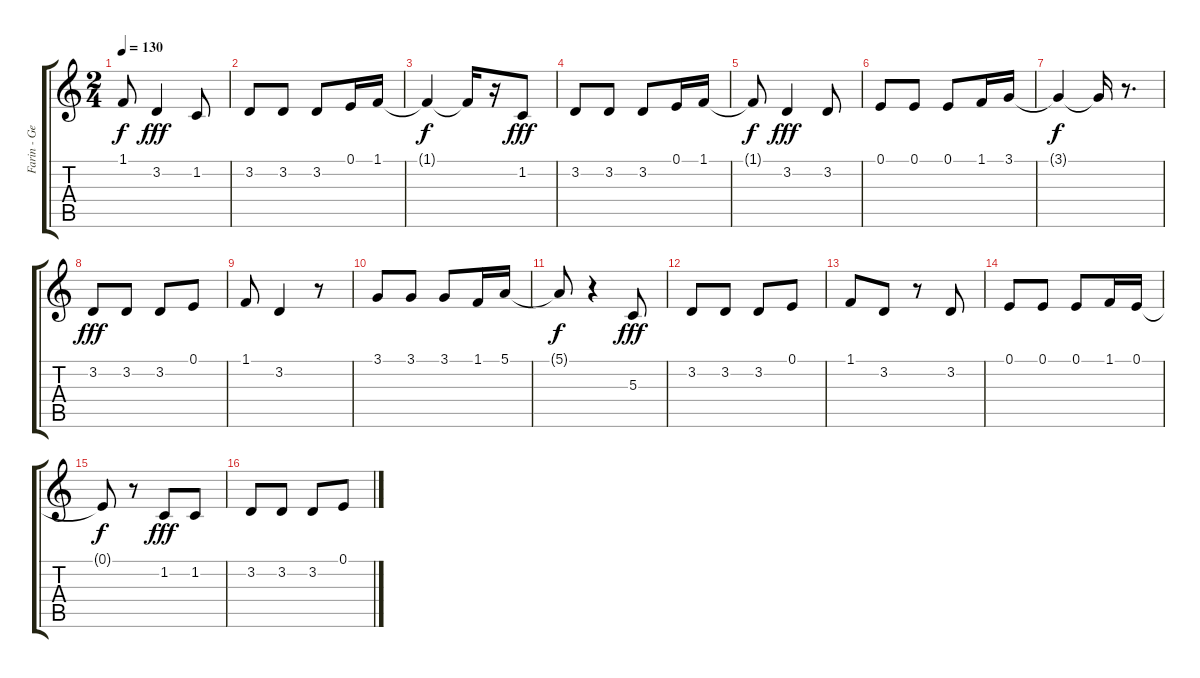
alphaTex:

\track ("Farin - Gesang" "Farin - Ge") {instrument tenorsax}
\staff {score tabs}
\tuning (E4 B3 G3 D3 A2 E2) {hide}
\ts (2 4)
\tempo 130
\clef g2
\ks c
1.1{t}.8{dy f} 3.2.4{dy fff} 1.2.8 |
3.2.8 3.2.8 3.2.8 0.1.16 1.1.16 |
1.1{t}.4{dy f} 1.1{t}.16 r.16 1.2.8{dy fff} |
3.2.8 3.2.8 3.2.8 0.1.16 1.1.16 |
1.1{t}.8{dy f} 3.2.4{dy fff} 3.2.8 |
0.1.8 0.1.8 0.1.8 1.1.16 3.1.16 |
3.1{t}.4{dy f} 3.1{t}.16 r.8{d} |
3.2.8{dy fff} 3.2.8 3.2.8 0.1.8 |
1.1.8 3.2.4 r.8 |
3.1.8 3.1.8 3.1.8 1.1.16 5.1.16 |
5.1{t}.8{dy f} r.4 5.3.8{dy fff} |
3.2.8 3.2.8 3.2.8 0.1.8 |
1.1.8 3.2.8 r.8 3.2.8 |
0.1.8 0.1.8 0.1.8 1.1.16 0.1.16 |
0.1{t}.8{dy f} r.8 1.2.8{dy fff} 1.2.8 |
3.2.8 3.2.8 3.2.8 0.1.8
